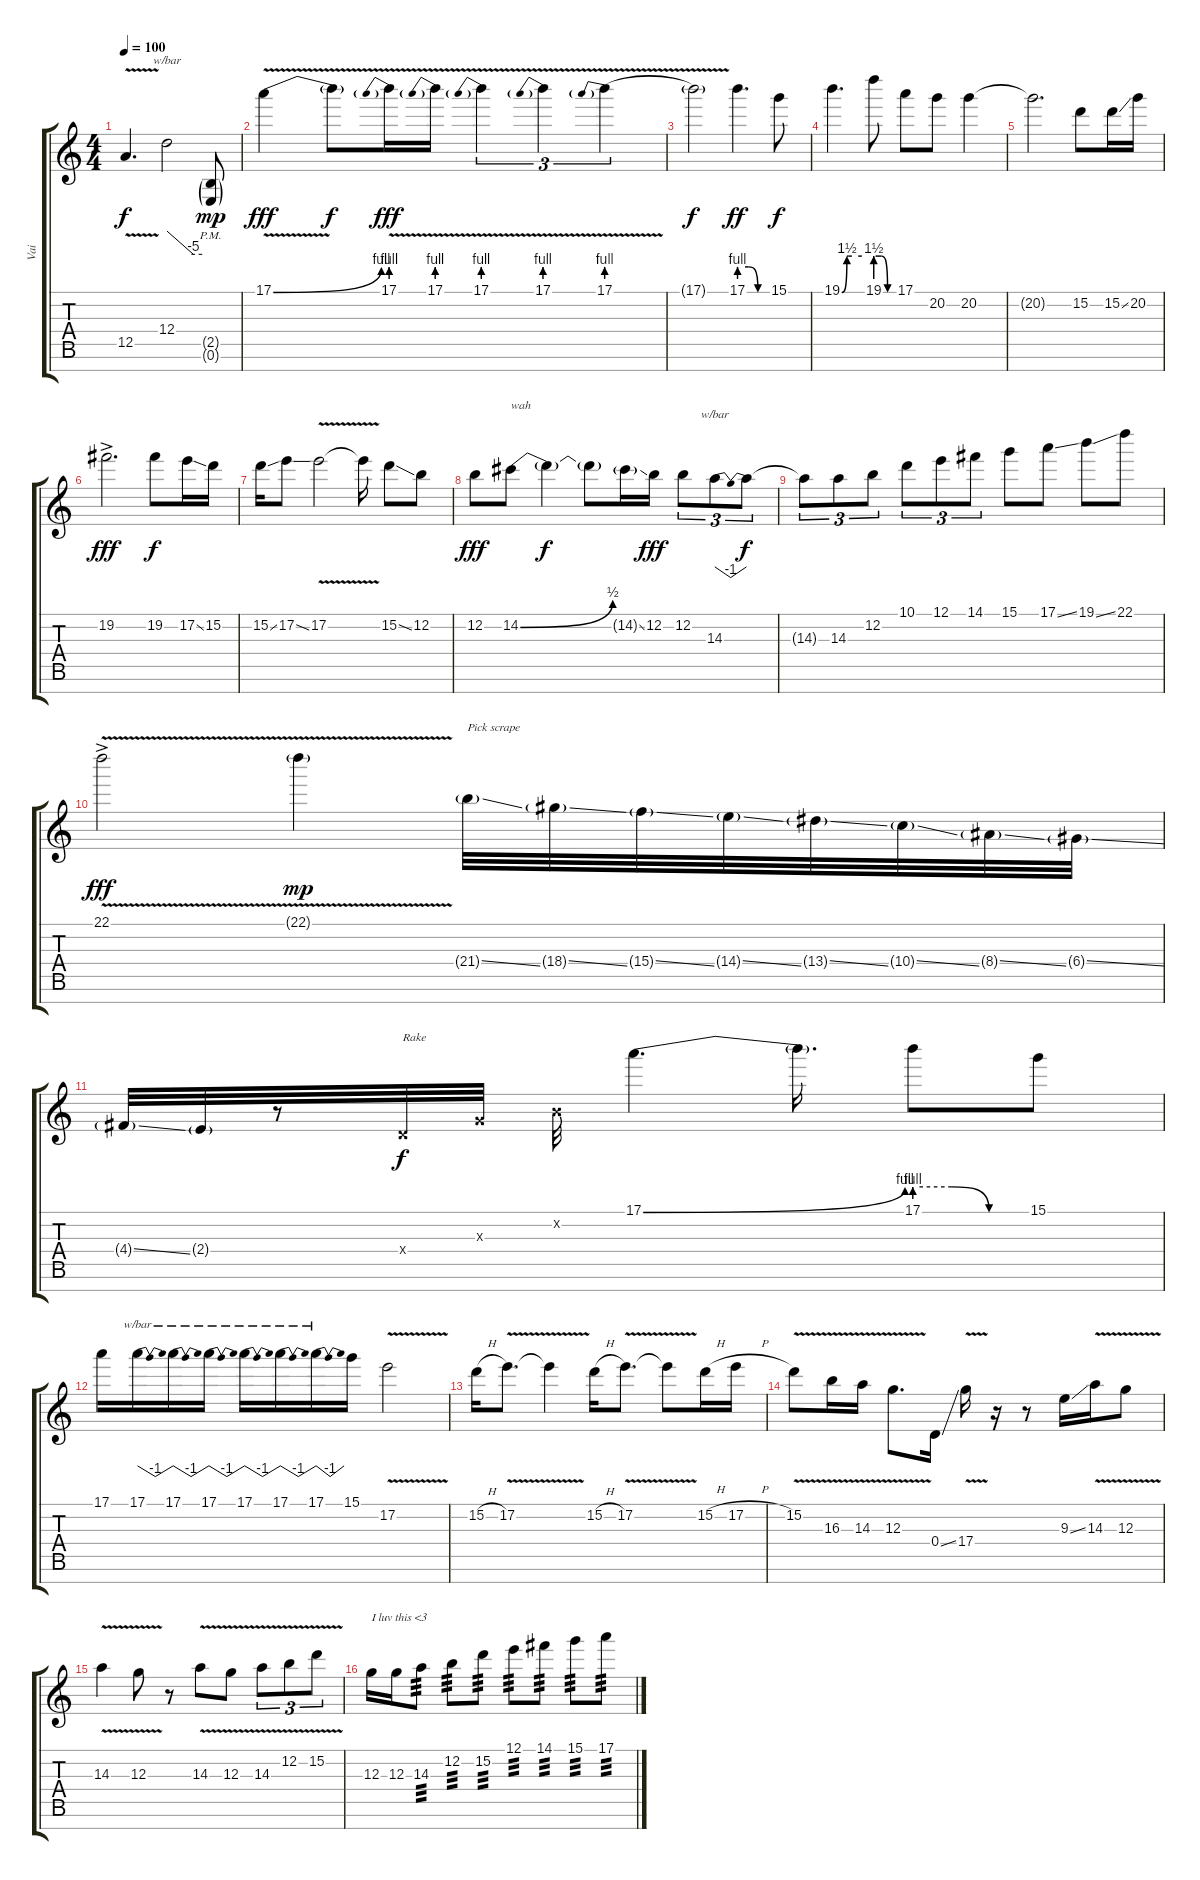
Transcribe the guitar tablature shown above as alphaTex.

\track ("Vai" "Vai") {instrument overdrivenguitar}
\staff {score tabs}
\tuning (E4 B3 G3 D3 A2 E2 B1) {hide}
\ts (4 4)
\tempo 100
\clef g2
\ks c
12.5{v}.4{d dy f} 12.4.2{tbe (custom default 0 0 45 -20 60 -20)} (2.5{g pm} 0.6{g pm}).8{dy mp} |
17.1{be (bend 0 0 60 4) v}.4{dy fff} 17.1{t}.8{dy f} 17.1{be (prebend 0 4 60 4) v}.16{dy fff} 17.1{be (prebend 0 4 60 4) v}.16 17.1{be (prebend 0 4 60 4) v}.4{tu (3 2)} 17.1{be (prebend 0 4 60 4) v}.4{tu (3 2)} 17.1{be (prebend 0 4 60 4) v}.4{tu (3 2)} |
17.1{t}.2{dy f} 17.1{be (custom 0 4 20 4 40 0 60 0)}.4{d dy ff} 15.1.8{dy f} |
19.1{be (custom 0 0 15 6 20 6 30 6 60 6)}.4{d} 19.1{be (custom 0 6 20 6 40 0 60 0)}.8 17.1.8 20.2.8 20.2.4 |
20.2{t}.2{d} 15.2.8 15.2{ss}.16 20.2.16 |
19.2{ac}.2{d dy fff} 19.2.8{dy f} 17.2{ss}.16 15.2.16 |
15.2{ss}.16 17.2{ss}.8 17.2{v}.2 17.2{t}.16 15.2{ss}.8 12.2.8 |
12.2.8{dy fff} 14.2{be (bend 0 0 60 2)}.8{txt "wah"} 14.2{t}.4{dy f} 14.2{t}.8 14.2{ss g}.16 12.2.16{dy fff} 12.2.8{tu (3 2)} 14.3.8{tu (3 2) tbe (dip default 0 0 30 -4 60 0)} 14.3{t}.8{tu (3 2) dy f} |
14.3{t}.8{tu (3 2)} 14.3.8{tu (3 2)} 12.2.8{tu (3 2)} 10.1.8{tu (3 2)} 12.1.8{tu (3 2)} 14.1.8{tu (3 2)} 15.1.8 17.1{ss}.8 19.1{ss}.8 22.1.8 |
22.1{v ac}.2{dy fff} 22.1{v g}.4{dy mp} 21.4{ss g}.32{txt "Pick scrape"} 18.4{ss g}.32 15.4{ss g}.32 14.4{ss g}.32 13.4{ss g}.32 10.4{ss g}.32 8.4{ss g}.32 6.4{ss g}.32 |
4.4{ss g}.32 2.4{g}.32 r.8 0.4{x}.32{txt "Rake" dy f} 0.3{x}.32 0.2{x}.32 17.1{be (bend 0 0 60 4)}.4{d} 17.1{t}.16{d} 17.1{be (custom 0 4 20 4 40 0 60 0)}.8 15.1.8 |
17.1.16 17.1.16{tbe (dip default 0 0 30 -4 60 0)} 17.1.16{tbe (dip default 0 0 30 -4 60 0)} 17.1.16{tbe (dip default 0 0 30 -4 60 0)} 17.1.16{tbe (dip default 0 0 30 -4 60 0)} 17.1.16{tbe (dip default 0 0 30 -4 60 0)} 17.1.16{tbe (dip default 0 0 30 -4 60 0)} 15.1.16 17.2{v}.2 |
15.2{h}.16 17.2{v}.8{d} 17.2{t}.4 15.2{h}.16 17.2{v}.8{d} 17.2{t}.8 15.2{h}.16 17.2{h}.16 |
15.2{v}.8 16.3{v}.16 14.3{v}.16 12.3{v}.8{d} 0.4{ss}.16 17.4{v}.16 r.16 r.8 9.3{ss}.16 14.3{v}.16 12.3{v}.8 |
14.3{v}.4 12.3{v}.8 r.8 14.3{v}.8 12.3{v}.8 14.3{v}.8{tu (3 2)} 12.2{v}.8{tu (3 2)} 15.2{v}.8{tu (3 2)} |
12.3.16{txt "I luv this <3"} 12.3.16 14.3.8{tp 3} 12.2.8{tp 3} 15.2.8{tp 3} 12.1.8{tp 3} 14.1.8{tp 3} 15.1.8{tp 3} 17.1.8{tp 3}
